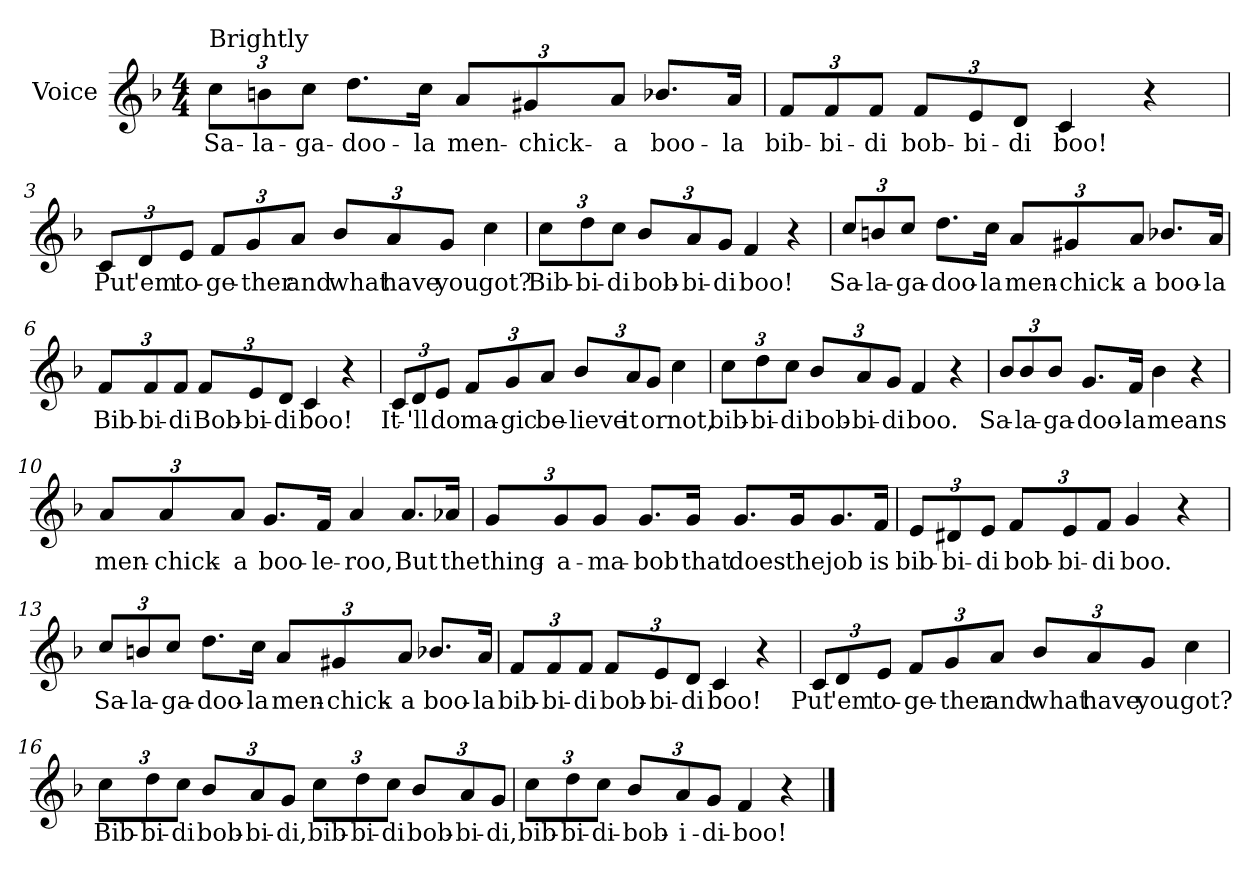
**kern	**text
*part1	*part1
*staff1	*staff1
*I"Voice	*
*I'Vo.	*
*clefG2	*
*k[b-]	*
*F:	*
*M4/4	*
*Xbrackettup	*
=1	=1
!LO:TX:a:t=Brightly	!
12cc\L	Sa-
12bn\	-la-
12cc\J	-ga-
8.dd\L	-doo-
16cc\Jk	-la
12a/L	men-
12g#X/	-chick-
12a/J	-a
8.b-X/L	boo-
16a/Jk	-la
=2	=2
12f/L	bib-
12f/	-bi-
12f/J	-di
12f/L	bob-
12e/	-bi-
12d/J	-di
4c/	boo!
4r	.
!!LO:LB:g=z
=3	=3
12c/L	Put
12d/	'em
12e/J	to-
12f/L	-ge-
12g/	-ther
12a/J	and
12b-/L	what
12a/	have
12g/J	you
4cc\	got?
=4	=4
12cc\L	Bib-
12dd\	-bi-
12cc\J	-di
12b-/L	bob-
12a/	-bi-
12g/J	-di
4f/	boo!
4r	.
!!LO:LB:g=z
=5	=5
12cc/L	Sa-
12bn/	-la-
12cc/J	-ga-
8.dd\L	-doo-
16cc\Jk	-la
12a/L	men-
12g#X/	-chick-
12a/J	-a
8.b-X/L	boo-
16a/Jk	-la
=6	=6
12f/L	Bib-
12f/	-bi-
12f/J	-di
12f/L	Bob-
12e/	-bi-
12d/J	-di
4c/	boo!
4r	.
!!LO:LB:g=z
=7	=7
12c/L	It-
12d/	-'ll
12e/J	do
12f/L	ma-
12g/	-gic
12a/J	be-
12b-/L	-lieve
12a/	it
12g/J	or
4cc\	not,
=8	=8
12cc\L	bib-
12dd\	-bi-
12cc\J	-di
12b-/L	bob-
12a/	-bi-
12g/J	-di
4f/	boo.
4r	.
=9	=9
12b-/L	Sa-
12b-/	-la-
12b-/J	-ga-
8.g/L	-doo-
16f/Jk	-la
4b-\	means
4r	.
!!LO:LB:g=z
=10	=10
12a/L	men-
12a/	-chick-
12a/J	-a
8.g/L	boo-
16f/Jk	-le-
4a/	-roo,
8.a/L	But
16a-X/Jk	the
=11	=11
12g/L	thing-
12g/	-a-
12g/J	-ma-
8.g/L	-bob
16g/Jk	that
8.g/L	does
16g/K	the
8.g/	job
16f/Jk	is
!!LO:LB:g=z
=12	=12
12e/L	bib-
12d#X/	-bi-
12e/J	-di
12f/L	bob-
12e/	-bi-
12f/J	-di
4g/	boo.
4r	.
=13	=13
12cc/L	Sa-
12bn/	-la-
12cc/J	-ga-
8.dd\L	-doo-
16cc\Jk	-la
12a/L	men-
12g#X/	-chick-
12a/J	-a
8.b-X/L	boo-
16a/Jk	-la
!!LO:LB:g=z
=14	=14
12f/L	bib-
12f/	-bi-
12f/J	-di
12f/L	bob-
12e/	-bi-
12d/J	-di
4c/	boo!
4r	.
=15	=15
12c/L	Put
12d/	'em
12e/J	to-
12f/L	-ge-
12g/	-ther
12a/J	and
12b-/L	what
12a/	have
12g/J	you
4cc\	got?
!!LO:LB:g=z
=16	=16
12cc\L	Bib-
12dd\	-bi-
12cc\J	-di
12b-/L	bob-
12a/	-bi-
12g/J	-di,
12cc\L	bib-
12dd\	-bi-
12cc\J	-di
12b-/L	bob-
12a/	-bi-
12g/J	-di,
=17	=17
12cc\L	bib-
12dd\	-bi-
12cc\J	-di-
12b-/L	-bob-
12a/	-i-
12g/J	-di-
4f/	-boo!
4r	.
==	==
*-	*-
